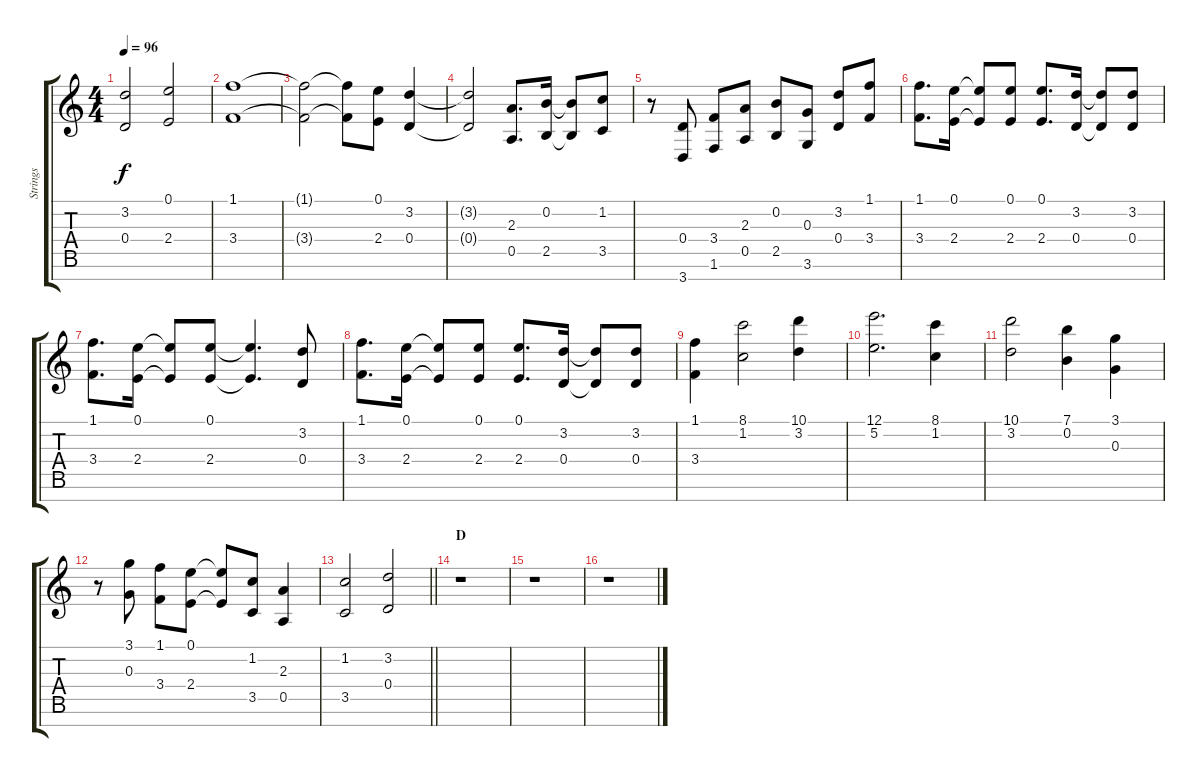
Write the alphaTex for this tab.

\track ("Strings" "Strings") {instrument stringensemble1}
\staff {score tabs}
\tuning (E5 B4 G4 D4 A3 E3 B2) {hide}
\ts (4 4)
\tempo 96
\clef g2
\ks c
(3.2 0.4).2{dy f} (0.1 2.4).2 |
(1.1 3.4).1 |
(1.1{t} 3.4{t}).2 (1.1{t} 3.4{t}).8 (0.1 2.4).8 (3.2 0.4).4 |
(3.2{t} 0.4{t}).2 (2.3 0.5).8{d} (0.2 2.5).16 (0.2{t} 2.5{t}).8 (1.2 3.5).8 |
r.8 (0.4 3.7).8 (3.4 1.6).8 (2.3 0.5).8 (0.2 2.5).8 (0.3 3.6).8 (3.2 0.4).8 (1.1 3.4).8 |
(1.1 3.4).8{d} (0.1 2.4).16 (0.1{t} 2.4{t}).8 (0.1 2.4).8 (0.1 2.4).8{d} (3.2 0.4).16 (3.2{t} 0.4{t}).8 (3.2 0.4).8 |
(1.1 3.4).8{d} (0.1 2.4).16 (0.1{t} 2.4{t}).8 (0.1 2.4).8 (0.1{t} 2.4{t}).4{d} (3.2 0.4).8 |
(1.1 3.4).8{d} (0.1 2.4).16 (0.1{t} 2.4{t}).8 (0.1 2.4).8 (0.1 2.4).8{d} (3.2 0.4).16 (3.2{t} 0.4{t}).8 (3.2 0.4).8 |
(1.1 3.4).4 (8.1 1.2).2 (10.1 3.2).4 |
(12.1 5.2).2{d} (8.1 1.2).4 |
(10.1 3.2).2 (7.1 0.2).4 (3.1 0.3).4 |
r.8 (3.1 0.3).8 (1.1 3.4).8 (0.1 2.4).8 (0.1{t} 2.4{t}).8 (1.2 3.5).8 (2.3 0.5).4 |
\barLineRight lightlight
(1.2 3.5).2 (3.2 0.4).2 |
\section ("" "D")
r.1 |
r.1 |
r.1
